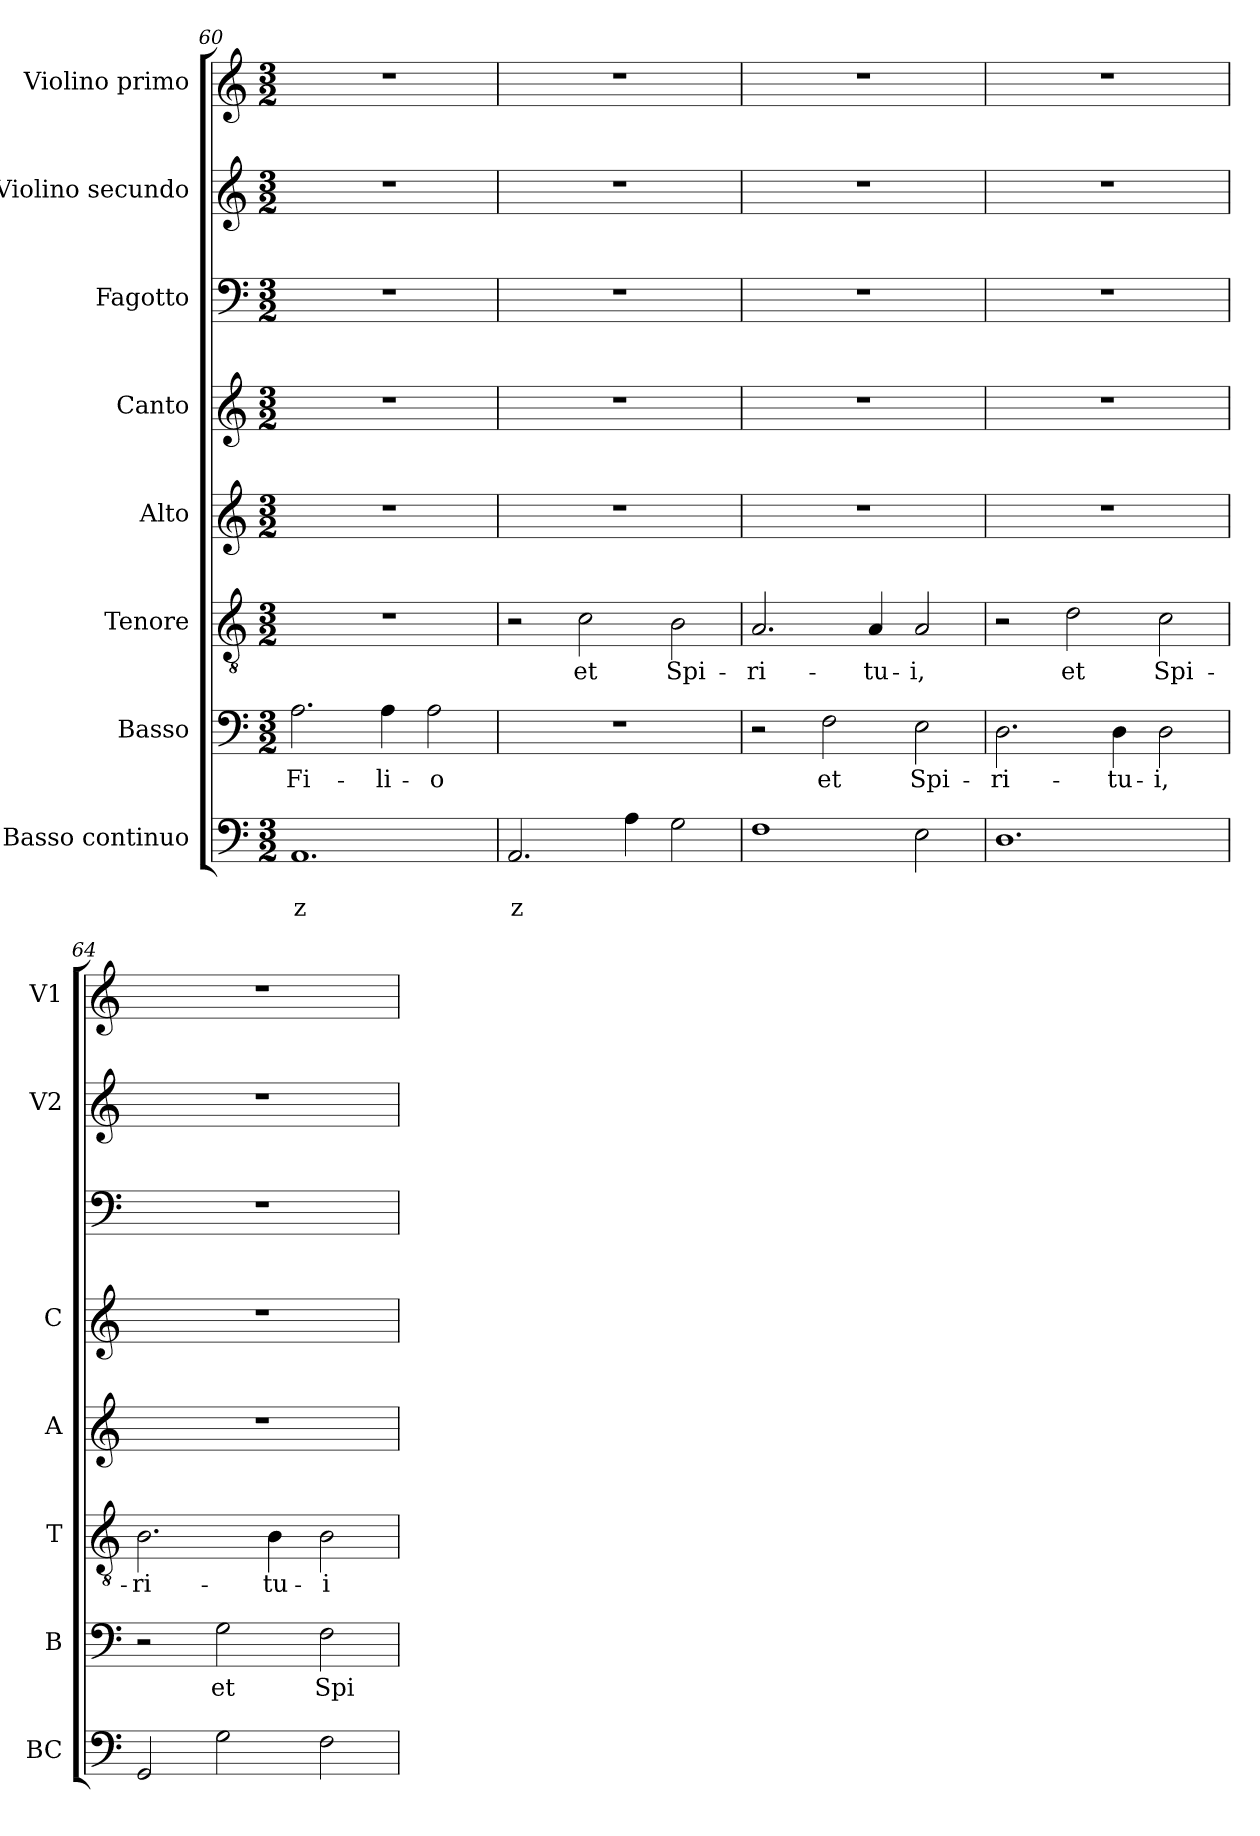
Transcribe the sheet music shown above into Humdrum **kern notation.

**kern	**text	**text	**kern	**text	**kern	**text	**kern	**kern	**kern	**kern	**kern
*part8	*part8	*part8	*part7	*part7	*part6	*part6	*part5	*part4	*part3	*part2	*part1
*staff8	*staff8	*staff8	*staff7	*staff7	*staff6	*staff6	*staff5	*staff4	*staff3	*staff2	*staff1
*I"Basso continuo	*	*	*I"Basso	*	*I"Tenore	*	*I"Alto	*I"Canto	*I"Fagotto	*I"Violino secundo	*I"Violino primo
*I'BC	*	*	*I'B	*	*I'T	*	*I'A	*I'C	*	*I'V2	*I'V1
*clefF4	*	*	*clefF4	*	*clefGv2	*	*clefG2	*clefG2	*clefF4	*clefG2	*clefG2
*k[]	*	*	*k[]	*	*k[]	*	*k[]	*k[]	*k[]	*k[]	*k[]
*C:	*	*	*C:	*	*C:	*	*C:	*C:	*C:	*C:	*C:
*M3/2	*	*	*M3/2	*	*M3/2	*	*M3/2	*M3/2	*M3/2	*M3/2	*M3/2
=60	=60	=60	=60	=60	=60	=60	=60	=60	=60	=60	=60
!	!	!LO:LY:b	!	!LO:LY:b	!	!	!	!	!	!	!
1.AA	.	z	2.A\	Fi-	1.r	.	1.r	1.r	1.r	1.r	1.r
!	!	!	!	!LO:LY:b	!	!	!	!	!	!	!
.	.	.	4A\	-li-	.	.	.	.	.	.	.
!	!	!	!	!LO:LY:b	!	!	!	!	!	!	!
.	.	.	2A\	-o	.	.	.	.	.	.	.
=61	=61	=61	=61	=61	=61	=61	=61	=61	=61	=61	=61
!	!	!LO:LY:b	!	!	!	!	!	!	!	!	!
2.AA/	.	z	1.r	.	2r	.	1.r	1.r	1.r	1.r	1.r
!	!	!	!	!	!	!LO:LY:b	!	!	!	!	!
.	.	.	.	.	2c\	et	.	.	.	.	.
4A\	.	.	.	.	.	.	.	.	.	.	.
!	!	!	!	!	!	!LO:LY:b	!	!	!	!	!
2G\	.	.	.	.	2B\	Spi-	.	.	.	.	.
!!LO:LB:g=z
=62	=62	=62	=62	=62	=62	=62	=62	=62	=62	=62	=62
!	!	!	!	!	!	!LO:LY:b	!	!	!	!	!
1F	.	.	2r	.	2.A/	-ri-	1.r	1.r	1.r	1.r	1.r
!	!	!	!	!LO:LY:b	!	!	!	!	!	!	!
.	.	.	2F\	et	.	.	.	.	.	.	.
!	!	!	!	!	!	!LO:LY:b	!	!	!	!	!
.	.	.	.	.	4A/	-tu-	.	.	.	.	.
!	!	!	!	!LO:LY:b	!	!LO:LY:b	!	!	!	!	!
2E\	.	.	2E\	Spi-	2A/	-i,	.	.	.	.	.
=63	=63	=63	=63	=63	=63	=63	=63	=63	=63	=63	=63
!	!	!	!	!LO:LY:b	!	!	!	!	!	!	!
1.D	.	.	2.D\	-ri-	2r	.	1.r	1.r	1.r	1.r	1.r
!	!	!	!	!	!	!LO:LY:b	!	!	!	!	!
.	.	.	.	.	2d\	et	.	.	.	.	.
!	!	!	!	!LO:LY:b	!	!	!	!	!	!	!
.	.	.	4D\	-tu-	.	.	.	.	.	.	.
!	!	!	!	!LO:LY:b	!	!LO:LY:b	!	!	!	!	!
.	.	.	2D\	-i,	2c\	Spi-	.	.	.	.	.
=64	=64	=64	=64	=64	=64	=64	=64	=64	=64	=64	=64
!	!	!	!	!	!	!LO:LY:b	!	!	!	!	!
2GG/	.	.	2r	.	2.B\	-ri-	1.r	1.r	1.r	1.r	1.r
!	!	!	!	!LO:LY:b	!	!	!	!	!	!	!
2G\	.	.	2G\	et	.	.	.	.	.	.	.
!	!	!	!	!	!	!LO:LY:b	!	!	!	!	!
.	.	.	.	.	4B\	-tu-	.	.	.	.	.
!	!	!	!	!LO:LY:b	!	!LO:LY:b	!	!	!	!	!
2F\	.	.	2F\	Spi-	2B\	-i	.	.	.	.	.
=	=	=	=	=	=	=	=	=	=	=	=
*-	*-	*-	*-	*-	*-	*-	*-	*-	*-	*-	*-
